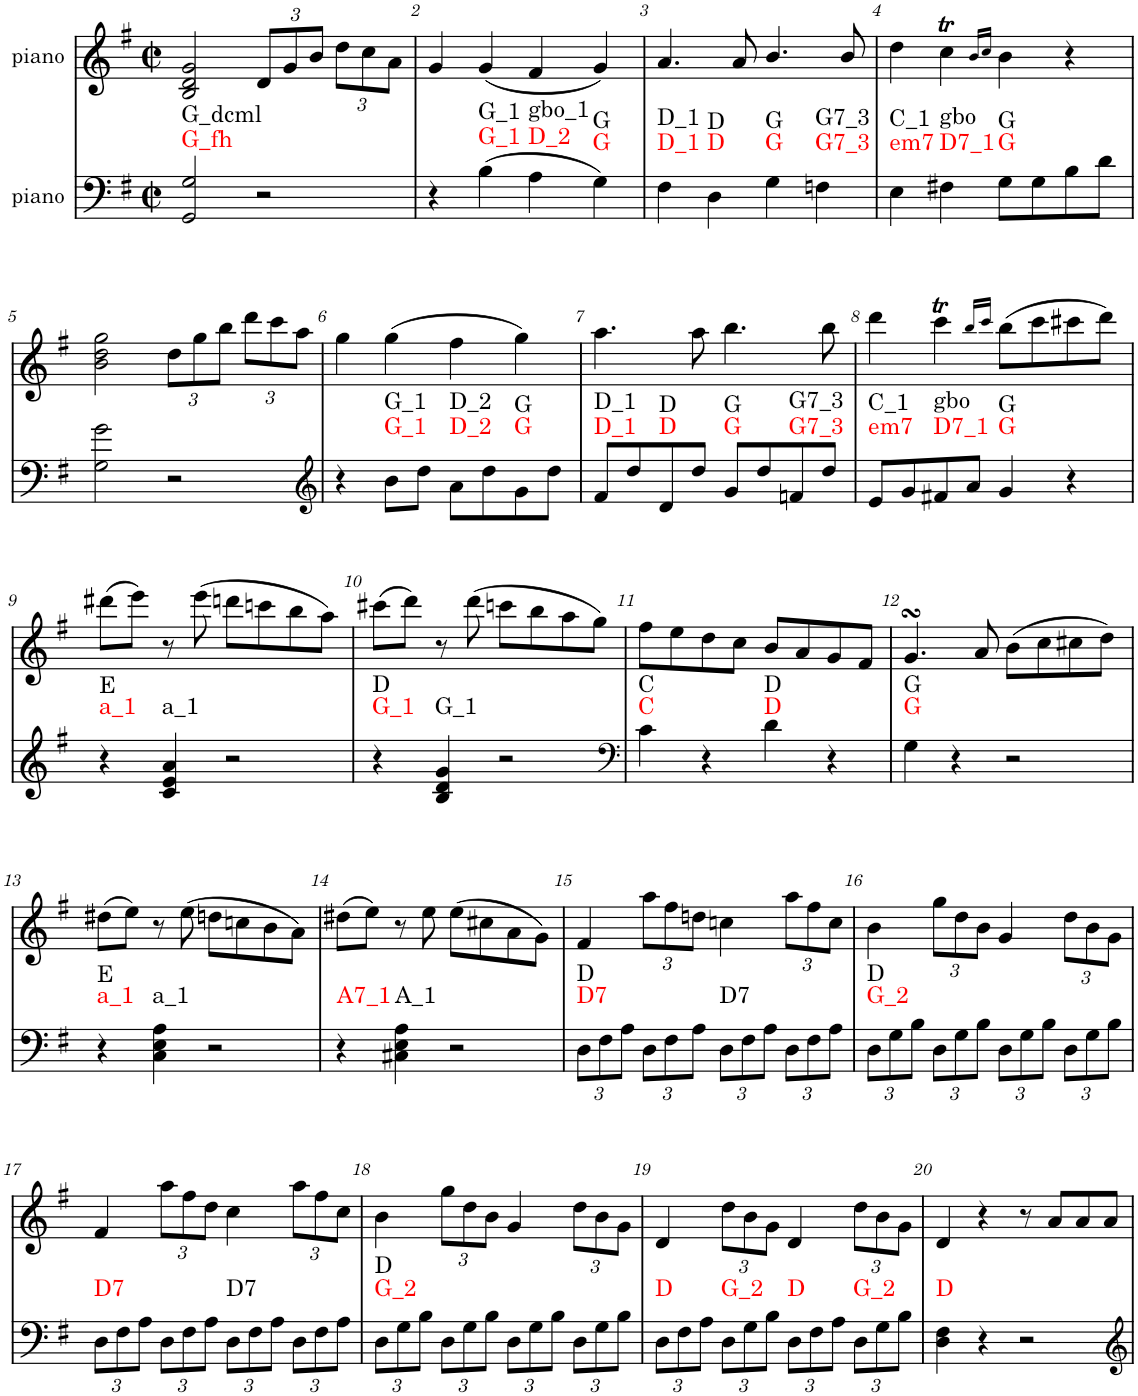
**kern	**harte	**kern	**text
*part2	*part2	*part1	*part1
*staff2	*	*staff1	*staff1
*I"piano	*	*I"piano	*
*I'Pno	*	*I'Pno	*
*clefF4	*	*clefG2	*
*k[f#]	*	*k[f#]	*
*G:	*	*G:	*
*M2/2	*	*M2/2	*
*met(c|)	*	*met(c|)	*
=1	=1	=1	=1
!	!LO:H:n=1:kt=G_fh	!	!LO:LY:b
!	!LO:H:n=2:kt=G_dcml	!	!
2GG/ 2G/	N N	2B/ 2d/ 2g/	f
*	*	*Xbrackettup	*
2r	.	12d/L	.
.	.	12g/	.
.	.	12b/J	.
.	.	12dd\L	.
.	.	12cc\	.
.	.	12a\J	.
=2	=2	=2	=2
4r	.	4g/	.
!	!LO:H:n=1:kt=G_1	!	!LO:LY:b
!	!LO:H:n=2:kt=G_1	!	!
(4B\	N N	(4g/	p
!	!LO:H:n=1:kt=D_2	!	!
!	!LO:H:n=2:kt=gbo_1	!	!
4A\	N N	4f#/	.
!	!LO:H:n=1:kt=G	!	!
!	!LO:H:n=2:kt=G	!	!
4G\)	N N	4g/)	.
=3	=3	=3	=3
!	!LO:H:n=1:kt=D_1	!	!
!	!LO:H:n=2:kt=D_1	!	!
4F#\	N N	4.a/	.
!	!LO:H:n=1:kt=D	!	!
!	!LO:H:n=2:kt=D	!	!
4D\	N N	.	.
.	.	8a/	.
!	!LO:H:n=1:kt=G	!	!
!	!LO:H:n=2:kt=G	!	!
4G\	N N	4.b/	.
!	!LO:H:n=1:kt=G7_3	!	!
!	!LO:H:n=2:kt=G7_3	!	!
4Fn\	N N	.	.
.	.	8b/	.
=4	=4	=4	=4
!	!LO:H:n=1:kt=em7	!	!
!	!LO:H:n=2:kt=C_1	!	!
4E\	N N	4dd\	.
!	!LO:H:n=1:kt=D7_1	!	!
!	!LO:H:n=2:kt=gbo	!	!
4F#X\	N N	4ccT\	.
.	.	16qb/LL	.
.	.	16qcc/JJ	.
!	!LO:H:n=1:kt=G	!	!
!	!LO:H:n=2:kt=G	!	!
8G\L	N N	4b\	.
8G\	.	.	.
8B\	.	4r	.
8d\J	.	.	.
!!LO:LB:g=z
=5	=5	=5	=5
!	!	!	!LO:LY:b
2G\ 2g\	.	2b\ 2dd\ 2gg\	f
2r	.	12dd\L	.
.	.	12gg\	.
.	.	12bb\J	.
.	.	12ddd\L	.
.	.	12ccc\	.
.	.	12aa\J	.
=6	=6	=6	=6
*clefG2	*	*	*
4r	.	4gg\	.
!	!LO:H:n=1:kt=G_1	!	!LO:LY:b
!	!LO:H:n=2:kt=G_1	!	!
8b\L	N N	(4gg\	p
8dd\J	.	.	.
!	!LO:H:n=1:kt=D_2	!	!
!	!LO:H:n=2:kt=D_2	!	!
8a\L	N N	4ff#\	.
8dd\	.	.	.
!	!LO:H:n=1:kt=G	!	!
!	!LO:H:n=2:kt=G	!	!
8g\	N N	4gg\)	.
8dd\J	.	.	.
=7	=7	=7	=7
!	!LO:H:n=1:kt=D_1	!	!
!	!LO:H:n=2:kt=D_1	!	!
8f#/L	N N	4.aa\	.
8dd/	.	.	.
!	!LO:H:n=1:kt=D	!	!
!	!LO:H:n=2:kt=D	!	!
8d/	N N	.	.
8dd/J	.	8aa\	.
!	!LO:H:n=1:kt=G	!	!
!	!LO:H:n=2:kt=G	!	!
8g/L	N N	4.bb\	.
8dd/	.	.	.
!	!LO:H:n=1:kt=G7_3	!	!
!	!LO:H:n=2:kt=G7_3	!	!
8fn/	N N	.	.
8dd/J	.	8bb\	.
=8	=8	=8	=8
!	!LO:H:n=1:kt=em7	!	!
!	!LO:H:n=2:kt=C_1	!	!
8e/L	N N	4ddd\	.
8g/	.	.	.
!	!LO:H:n=1:kt=D7_1	!	!
!	!LO:H:n=2:kt=gbo	!	!
8f#X/	N N	4cccT\	.
8a/J	.	.	.
.	.	16qbb/LL	.
.	.	16qccc/JJ	.
!	!LO:H:n=1:kt=G	!	!
!	!LO:H:n=2:kt=G	!	!
4g/	N N	(8bb\L	.
.	.	8ccc\	.
4r	.	8ccc#X\	.
.	.	8ddd\J)	.
!!LO:LB:g=z
=9	=9	=9	=9
!	!LO:H:n=1:kt=a_1	!	!
!	!LO:H:n=2:kt=E	!	!
4r	N N	(8ddd#X\L	.
.	.	8eee\J)	.
!	!LO:H:kt=a_1	!	!
4c/ 4e/ 4a/	N	8r	.
.	.	(8eee\	.
2r	.	8dddn\L	.
.	.	8cccn\	.
.	.	8bb\	.
.	.	8aa\J)	.
=10	=10	=10	=10
!	!LO:H:n=1:kt=G_1	!	!
!	!LO:H:n=2:kt=D	!	!
4r	N N	(8ccc#X\L	.
.	.	8ddd\J)	.
!	!LO:H:kt=G_1	!	!
4B/ 4d/ 4g/	N	8r	.
.	.	(8ddd\	.
2r	.	8cccn\L	.
.	.	8bb\	.
.	.	8aa\	.
.	.	8gg\J)	.
=11	=11	=11	=11
*clefF4	*	*	*
!	!LO:H:n=1:kt=C	!	!
!	!LO:H:n=2:kt=C	!	!
4c\	N N	8ff#\L	.
.	.	8ee\	.
4r	.	8dd\	.
.	.	8cc\J	.
!	!LO:H:n=1:kt=D	!	!
!	!LO:H:n=2:kt=D	!	!
4d\	N N	8b/L	.
.	.	8a/	.
4r	.	8g/	.
.	.	8f#/J	.
=12	=12	=12	=12
!	!LO:H:n=1:kt=G	!	!
!	!LO:H:n=2:kt=G	!	!
4G\	N N	4.gsSSs/	.
4r	.	.	.
.	.	8a/	.
2r	.	(8b\L	.
.	.	8cc\	.
.	.	8cc#X\	.
.	.	8dd\J)	.
!!LO:LB:g=z
=13	=13	=13	=13
!	!LO:H:n=1:kt=a_1	!	!LO:LY:b
!	!LO:H:n=2:kt=E	!	!
4r	N N	(8dd#X\L	p
.	.	8ee\J)	.
!	!LO:H:kt=a_1	!	!
4C\ 4E\ 4A\	N	8r	.
.	.	(8ee\	.
2r	.	8ddn\L	.
.	.	8ccn\	.
.	.	8b\	.
.	.	8a\J)	.
=14	=14	=14	=14
!	!LO:H:kt=A7_1	!	!
4r	N	(8dd#X\L	.
.	.	8ee\J)	.
!	!LO:H:kt=A_1	!	!
4C#X\ 4E\ 4A\	N	8r	.
.	.	8ee\	.
2r	.	(8ee\L	.
.	.	8cc#X\	.
.	.	8a\	.
.	.	8g\J)	.
=15	=15	=15	=15
*Xbrackettup	*	*	*
!	!LO:H:n=1:kt=D7	!	!LO:LY:b
!	!LO:H:n=2:kt=D	!	!
12D\L	N N	4f#/	f
12F#\	.	.	.
12A\J	.	.	.
12D\L	.	12aa\L	.
12F#\	.	12ff#\	.
12A\J	.	12ddn\J	.
!	!LO:H:kt=D7	!	!
12D\L	N	4ccn\	.
12F#\	.	.	.
12A\J	.	.	.
12D\L	.	12aa\L	.
12F#\	.	12ff#\	.
12A\J	.	12cc\J	.
=16	=16	=16	=16
!	!LO:H:n=1:kt=G_2	!	!
!	!LO:H:n=2:kt=D	!	!
12D\L	N N	4b\	.
12G\	.	.	.
12B\J	.	.	.
12D\L	.	12gg\L	.
12G\	.	12dd\	.
12B\J	.	12b\J	.
12D\L	.	4g/	.
12G\	.	.	.
12B\J	.	.	.
12D\L	.	12dd\L	.
12G\	.	12b\	.
12B\J	.	12g\J	.
!!LO:LB:g=z
=17	=17	=17	=17
!	!LO:H:kt=D7	!	!
12D\L	N	4f#/	.
12F#\	.	.	.
12A\J	.	.	.
12D\L	.	12aa\L	.
12F#\	.	12ff#\	.
12A\J	.	12dd\J	.
!	!LO:H:kt=D7	!	!
12D\L	N	4cc\	.
12F#\	.	.	.
12A\J	.	.	.
12D\L	.	12aa\L	.
12F#\	.	12ff#\	.
12A\J	.	12cc\J	.
=18	=18	=18	=18
!	!LO:H:n=1:kt=G_2	!	!
!	!LO:H:n=2:kt=D	!	!
12D\L	N N	4b\	.
12G\	.	.	.
12B\J	.	.	.
12D\L	.	12gg\L	.
12G\	.	12dd\	.
12B\J	.	12b\J	.
12D\L	.	4g/	.
12G\	.	.	.
12B\J	.	.	.
12D\L	.	12dd\L	.
12G\	.	12b\	.
12B\J	.	12g\J	.
=19	=19	=19	=19
!	!LO:H:kt=D	!	!
12D\L	N	4d/	.
12F#\	.	.	.
12A\J	.	.	.
!	!LO:H:kt=G_2	!	!
12D\L	N	12dd\L	.
12G\	.	12b\	.
12B\J	.	12g\J	.
!	!LO:H:kt=D	!	!
12D\L	N	4d/	.
12F#\	.	.	.
12A\J	.	.	.
!	!LO:H:kt=G_2	!	!
12D\L	N	12dd\L	.
12G\	.	12b\	.
12B\J	.	12g\J	.
=20	=20	=20	=20
!	!LO:H:kt=D	!	!
4D\ 4F#\	N	4d/	.
4r	.	4r	.
2r	.	8r	.
!	!	!	!LO:LY:b
.	.	8a/L	p
.	.	8a/	.
.	.	8a/J	.
=	=	=	=
*-	*-	*-	*-
